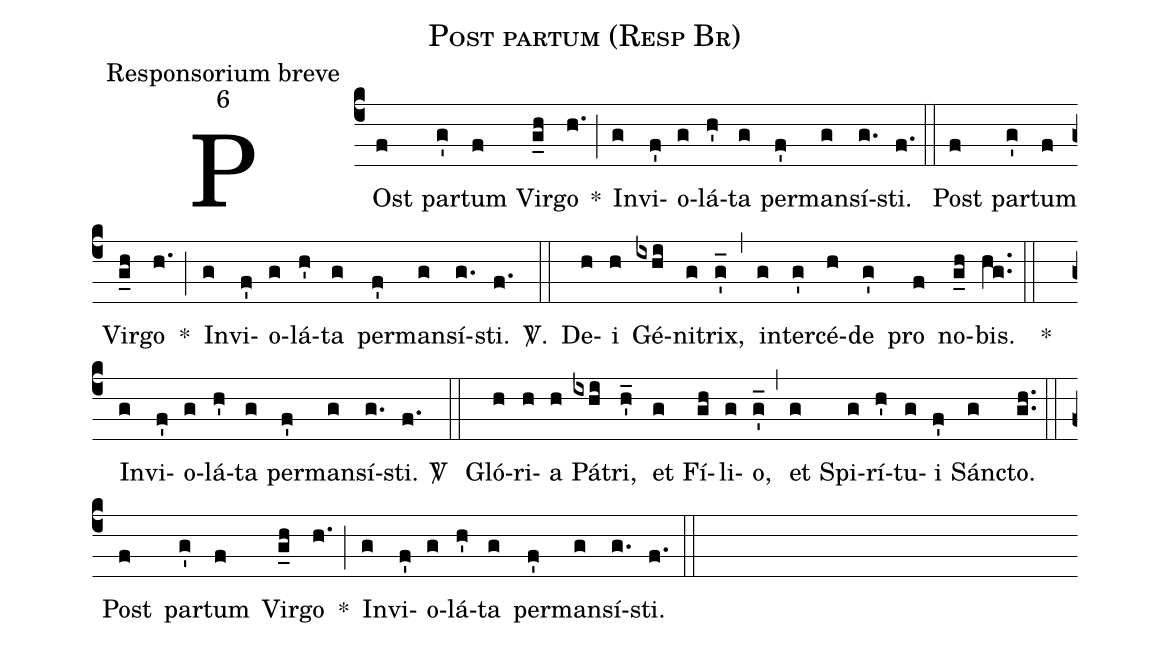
name:Post partum (Resp Br);
office-part:Responsorium breve;
mode:6;
%%
(c4) POst(f) par(g')tum(f) Vir(g_h)go(h.) *(;) In(g)vi(f')o(g)lá(h')ta(g) per(f')man(g)sí(g.)sti.(f.) (::)
Post(f) par(g')tum(f) Vir(g_h)go(h.) *(;) In(g)vi(f')o(g)lá(h')ta(g) per(f')man(g)sí(g.)sti.(f.)
<sp>V/</sp>.(::) De(h)i(h) Gé(ixhi)ni(g)trix,(g'_) (,) in(g)ter(g')cé(h)de(g') pro(f) no(g_h)bis.(hg..) (::)
*() In(g)vi(f')o(g)lá(h')ta(g) per(f')man(g)sí(g.)sti.(f.)
 <sp>V/</sp> (::) Gló(h)ri(h)a(h) Pá(ixhi)tri, (h'_) et(g) Fí(gh)li(g)o,(g'_) (,) et(g) Spi(g)rí(h')tu(g)i(f') Sánc(g)to.(gh..) (::)
Post(f) par(g')tum(f) Vir(g_h)go(h.) *(;) In(g)vi(f')o(g)lá(h')ta(g) per(f')man(g)sí(g.)sti.(f.) (::)
